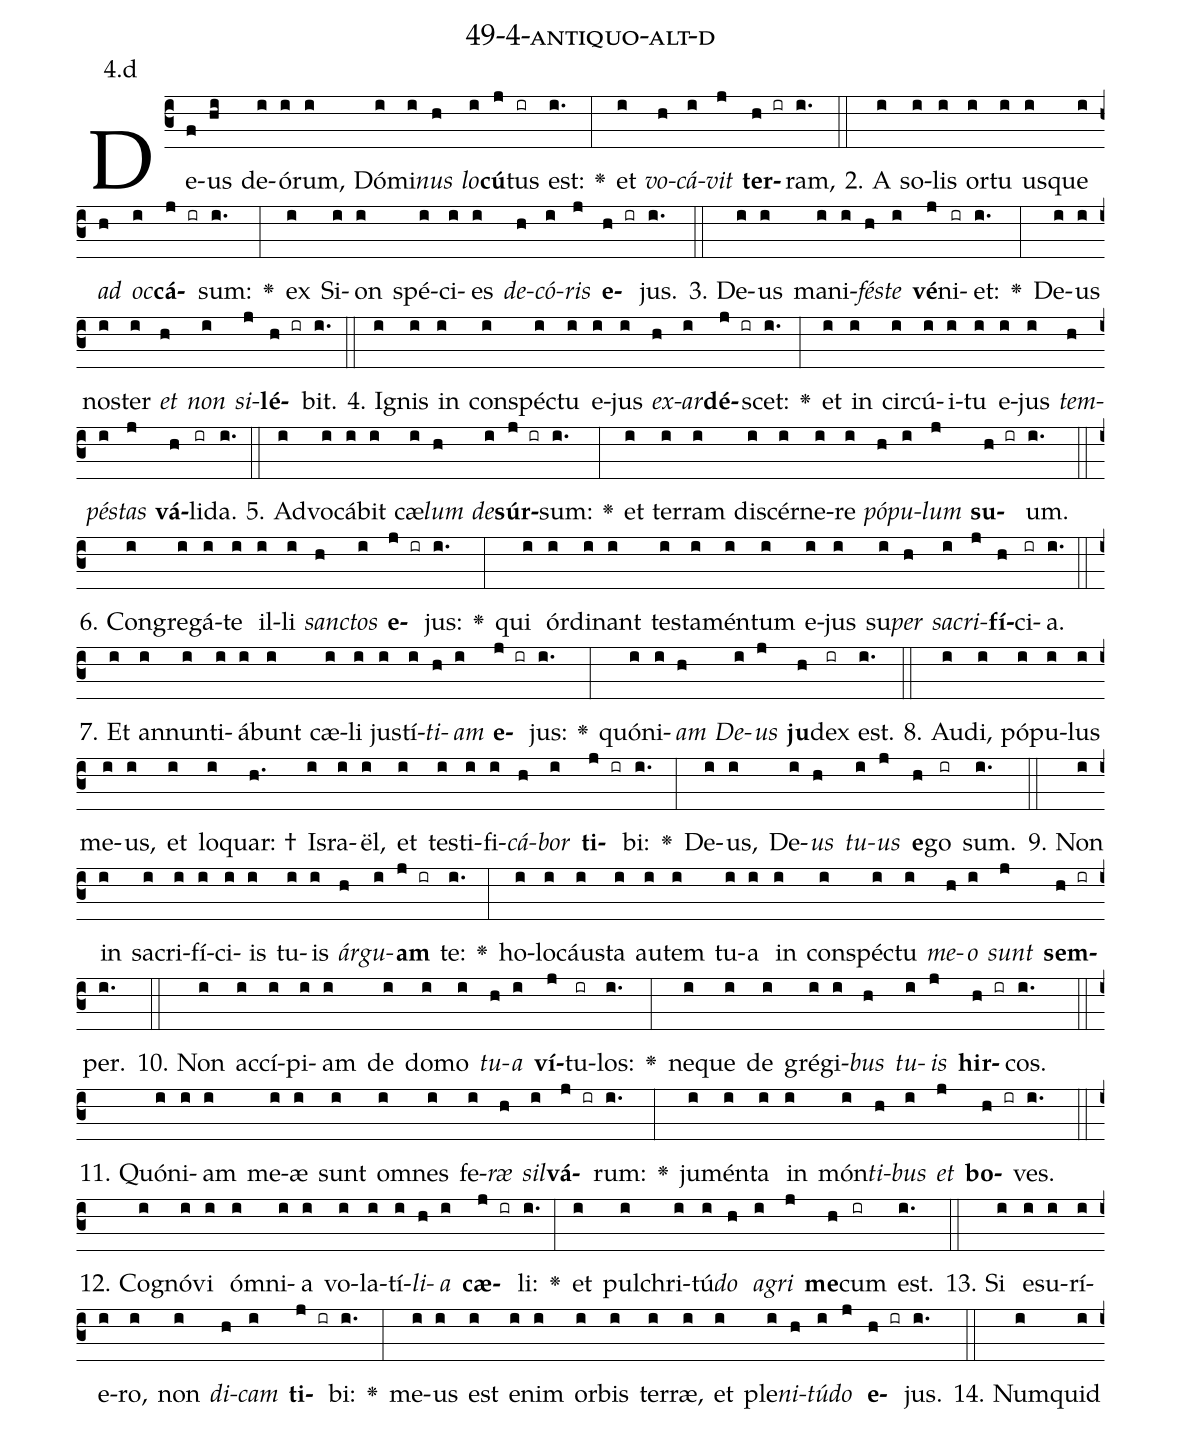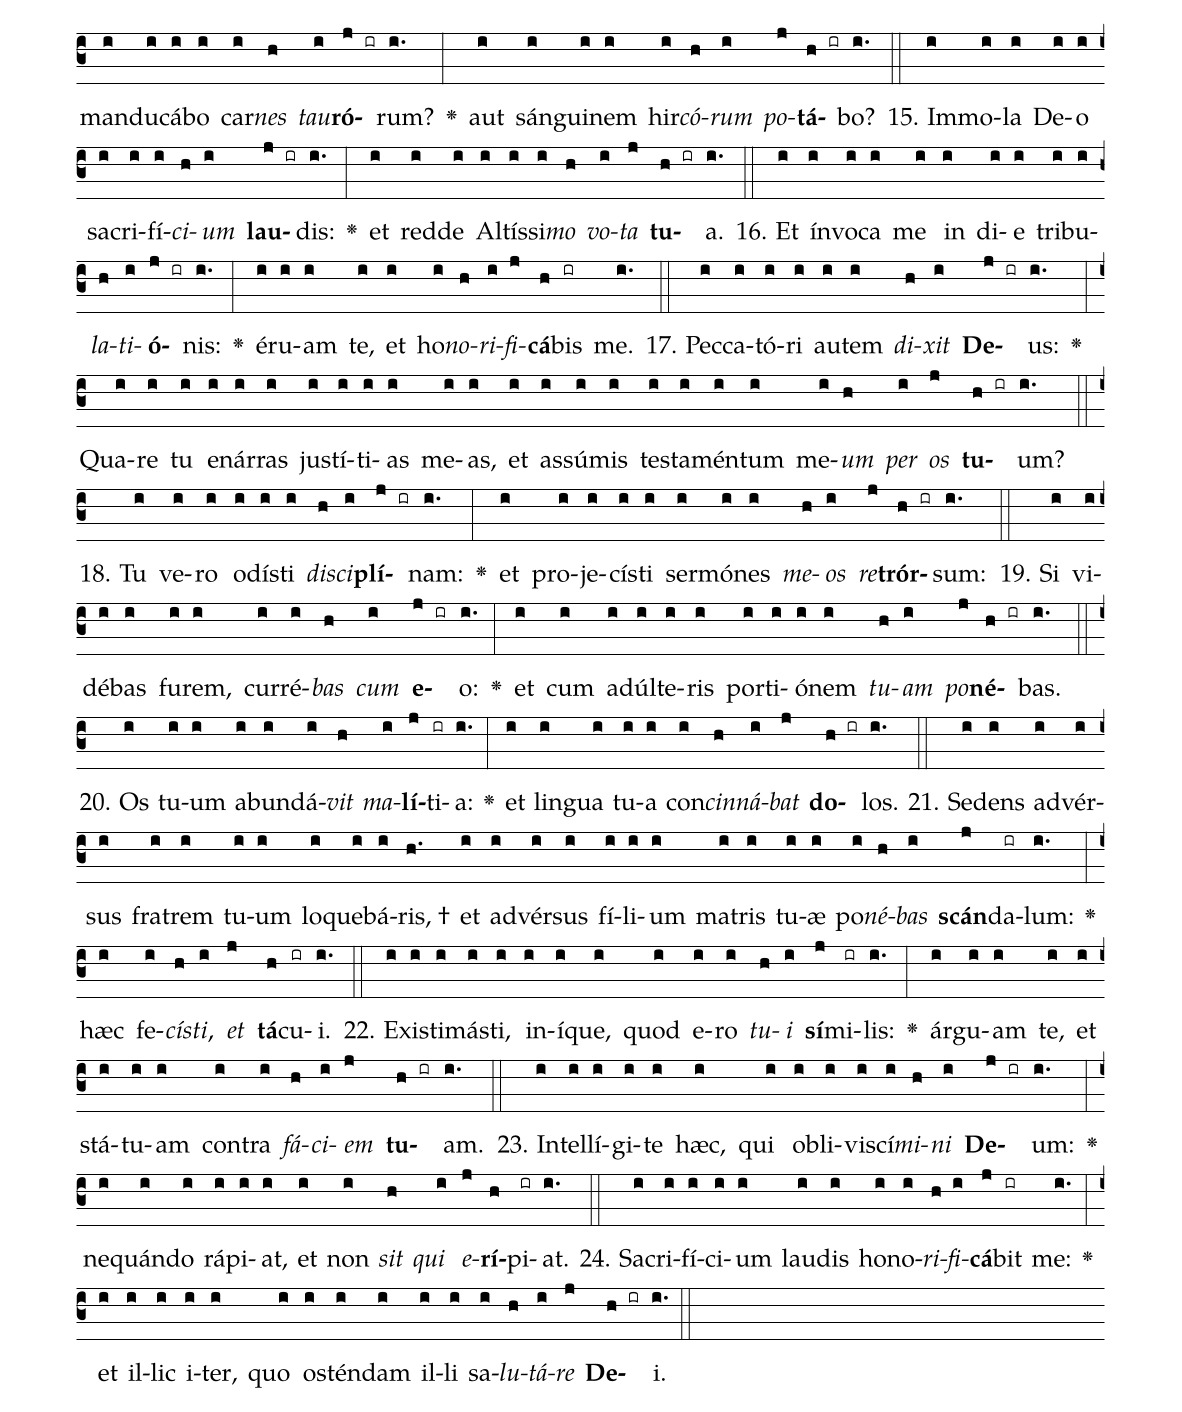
name: 49-4-antiquo-alt-d;
annotation: 4.d;
%%
(c3)De(f)us(hi) de(i)ó(i)rum,(i) Dó(i)mi(i)<i>nus</i>(h) <i>lo</i>(i)<b>cú</b>(j)tus(ir) est:(i.) <v>\greheightstar</v>(:) et(i) <i>vo</i>(h)<i>cá</i>(i)<i>vit</i>(j) <b>ter</b>(h ir)ram,(i.) (::)
2. A(i) so(i)lis(i) or(i)tu(i) us(i)que(i) <i>ad</i>(h) <i>oc</i>(i)<b>cá</b>(j ir)sum:(i.) <v>\greheightstar</v>(:) ex(i) Si(i)on(i) spé(i)ci(i)es(i) <i>de</i>(h)<i>có</i>(i)<i>ris</i>(j) <b>e</b>(h ir)jus.(i.) (::)
3. De(i)us(i) ma(i)ni(i)<i>fés</i>(h)<i>te</i>(i) <b>vé</b>(j)ni(ir)et:(i.) <v>\greheightstar</v>(:) De(i)us(i) nos(i)ter(i) <i>et</i>(h) <i>non</i>(i) <i>si</i>(j)<b>lé</b>(h ir)bit.(i.) (::)
4. I(i)gnis(i) in(i) con(i)spéc(i)tu(i) e(i)jus(i) <i>ex</i>(h)<i>ar</i>(i)<b>dé</b>(j ir)scet:(i.) <v>\greheightstar</v>(:) et(i) in(i) cir(i)cú(i)i(i)tu(i) e(i)jus(i) <i>tem</i>(h)<i>pés</i>(i)<i>tas</i>(j) <b>vá</b>(h)li(ir)da.(i.) (::)
5. Ad(i)vo(i)cá(i)bit(i) cæ(i)<i>lum</i>(h) <i>de</i>(i)<b>súr</b>(j ir)sum:(i.) <v>\greheightstar</v>(:) et(i) ter(i)ram(i) di(i)scér(i)ne(i)re(i) <i>pó</i>(h)<i>pu</i>(i)<i>lum</i>(j) <b>su</b>(h ir)um.(i.) (::)
6. Con(i)gre(i)gá(i)te(i) il(i)li(i) <i>sanc</i>(h)<i>tos</i>(i) <b>e</b>(j ir)jus:(i.) <v>\greheightstar</v>(:) qui(i) ór(i)di(i)nant(i) tes(i)ta(i)mén(i)tum(i) e(i)jus(i) su(i)<i>per</i>(h) <i>sa</i>(i)<i>cri</i>(j)<b>fí</b>(h)ci(ir)a.(i.) (::)
7. Et(i) an(i)nun(i)ti(i)á(i)bunt(i) cæ(i)li(i) jus(i)tí(i)<i>ti</i>(h)<i>am</i>(i) <b>e</b>(j ir)jus:(i.) <v>\greheightstar</v>(:) quón(i)i(i)<i>am</i>(h) <i>De</i>(i)<i>us</i>(j) <b>ju</b>(h)dex(ir) est.(i.) (::)
8. Au(i)di,(i) pó(i)pu(i)lus(i) me(i)us,(i) et(i) lo(i)quar: †(h.) Is(i)ra(i)ël,(i) et(i) tes(i)ti(i)fi(i)<i>cá</i>(h)<i>bor</i>(i) <b>ti</b>(j ir)bi:(i.) <v>\greheightstar</v>(:) De(i)us,(i) De(i)<i>us</i>(h) <i>tu</i>(i)<i>us</i>(j) <b>e</b>(h)go(ir) sum.(i.) (::)
9. Non(i) in(i) sa(i)cri(i)fí(i)ci(i)is(i) tu(i)is(i) <i>ár</i>(h)<i>gu</i>(i)<b>am</b>(j ir) te:(i.) <v>\greheightstar</v>(:) ho(i)lo(i)cáus(i)ta(i) au(i)tem(i) tu(i)a(i) in(i) con(i)spéc(i)tu(i) <i>me</i>(h)<i>o</i>(i) <i>sunt</i>(j) <b>sem</b>(h ir)per.(i.) (::)
10. Non(i) ac(i)cí(i)pi(i)am(i) de(i) do(i)mo(i) <i>tu</i>(h)<i>a</i>(i) <b>ví</b>(j)tu(ir)los:(i.) <v>\greheightstar</v>(:) ne(i)que(i) de(i) gré(i)gi(i)<i>bus</i>(h) <i>tu</i>(i)<i>is</i>(j) <b>hir</b>(h ir)cos.(i.) (::)
11. Quón(i)i(i)am(i) me(i)æ(i) sunt(i) om(i)nes(i) fe(i)<i>ræ</i>(h) <i>sil</i>(i)<b>vá</b>(j ir)rum:(i.) <v>\greheightstar</v>(:) ju(i)mén(i)ta(i) in(i) món(i)<i>ti</i>(h)<i>bus</i>(i) <i>et</i>(j) <b>bo</b>(h ir)ves.(i.) (::)
12. Co(i)gnó(i)vi(i) óm(i)ni(i)a(i) vo(i)la(i)tí(i)<i>li</i>(h)<i>a</i>(i) <b>cæ</b>(j ir)li:(i.) <v>\greheightstar</v>(:) et(i) pul(i)chri(i)tú(i)<i>do</i>(h) <i>a</i>(i)<i>gri</i>(j) <b>me</b>(h)cum(ir) est.(i.) (::)
13. Si(i) e(i)su(i)rí(i)e(i)ro,(i) non(i) <i>di</i>(h)<i>cam</i>(i) <b>ti</b>(j ir)bi:(i.) <v>\greheightstar</v>(:) me(i)us(i) est(i) e(i)nim(i) or(i)bis(i) ter(i)ræ,(i) et(i) ple(i)<i>ni</i>(h)<i>tú</i>(i)<i>do</i>(j) <b>e</b>(h ir)jus.(i.) (::)
14. Num(i)quid(i) man(i)du(i)cá(i)bo(i) car(i)<i>nes</i>(h) <i>tau</i>(i)<b>ró</b>(j ir)rum?(i.) <v>\greheightstar</v>(:) aut(i) sán(i)gui(i)nem(i) hir(i)<i>có</i>(h)<i>rum</i>(i) <i>po</i>(j)<b>tá</b>(h ir)bo?(i.) (::)
15. Im(i)mo(i)la(i) De(i)o(i) sa(i)cri(i)fí(i)<i>ci</i>(h)<i>um</i>(i) <b>lau</b>(j ir)dis:(i.) <v>\greheightstar</v>(:) et(i) red(i)de(i) Al(i)tís(i)si(i)<i>mo</i>(h) <i>vo</i>(i)<i>ta</i>(j) <b>tu</b>(h ir)a.(i.) (::)
16. Et(i) ín(i)vo(i)ca(i) me(i) in(i) di(i)e(i) tri(i)bu(i)<i>la</i>(h)<i>ti</i>(i)<b>ó</b>(j ir)nis:(i.) <v>\greheightstar</v>(:) é(i)ru(i)am(i) te,(i) et(i) ho(i)<i>no</i>(h)<i>ri</i>(i)<i>fi</i>(j)<b>cá</b>(h)bis(ir) me.(i.) (::)
17. Pec(i)ca(i)tó(i)ri(i) au(i)tem(i) <i>di</i>(h)<i>xit</i>(i) <b>De</b>(j ir)us:(i.) <v>\greheightstar</v>(:) Qua(i)re(i) tu(i) e(i)nár(i)ras(i) jus(i)tí(i)ti(i)as(i) me(i)as,(i) et(i) as(i)sú(i)mis(i) tes(i)ta(i)mén(i)tum(i) me(i)<i>um</i>(h) <i>per</i>(i) <i>os</i>(j) <b>tu</b>(h ir)um?(i.) (::)
18. Tu(i) ve(i)ro(i) o(i)dís(i)ti(i) <i>di</i>(h)<i>sci</i>(i)<b>plí</b>(j ir)nam:(i.) <v>\greheightstar</v>(:) et(i) pro(i)je(i)cís(i)ti(i) ser(i)mó(i)nes(i) <i>me</i>(h)<i>os</i>(i) <i>re</i>(j)<b>trór</b>(h ir)sum:(i.) (::)
19. Si(i) vi(i)dé(i)bas(i) fu(i)rem,(i) cur(i)ré(i)<i>bas</i>(h) <i>cum</i>(i) <b>e</b>(j ir)o:(i.) <v>\greheightstar</v>(:) et(i) cum(i) ad(i)úl(i)te(i)ris(i) por(i)ti(i)ó(i)nem(i) <i>tu</i>(h)<i>am</i>(i) <i>po</i>(j)<b>né</b>(h ir)bas.(i.) (::)
20. Os(i) tu(i)um(i) ab(i)un(i)dá(i)<i>vit</i>(h) <i>ma</i>(i)<b>lí</b>(j)ti(ir)a:(i.) <v>\greheightstar</v>(:) et(i) lin(i)gua(i) tu(i)a(i) con(i)<i>cin</i>(h)<i>ná</i>(i)<i>bat</i>(j) <b>do</b>(h ir)los.(i.) (::)
21. Se(i)dens(i) ad(i)vér(i)sus(i) fra(i)trem(i) tu(i)um(i) lo(i)que(i)bá(i)ris, †(h.) et(i) ad(i)vér(i)sus(i) fí(i)li(i)um(i) ma(i)tris(i) tu(i)æ(i) po(i)<i>né</i>(h)<i>bas</i>(i) <b>scán</b>(j)da(ir)lum:(i.) <v>\greheightstar</v>(:) hæc(i) fe(i)<i>cís</i>(h)<i>ti</i>,(i) <i>et</i>(j) <b>tá</b>(h)cu(ir)i.(i.) (::)
22. Ex(i)is(i)ti(i)más(i)ti,(i) in(i)í(i)que,(i) quod(i) e(i)ro(i) <i>tu</i>(h)<i>i</i>(i) <b>sí</b>(j)mi(ir)lis:(i.) <v>\greheightstar</v>(:) ár(i)gu(i)am(i) te,(i) et(i) stá(i)tu(i)am(i) con(i)tra(i) <i>fá</i>(h)<i>ci</i>(i)<i>em</i>(j) <b>tu</b>(h ir)am.(i.) (::)
23. In(i)tel(i)lí(i)gi(i)te(i) hæc,(i) qui(i) ob(i)li(i)vi(i)scí(i)<i>mi</i>(h)<i>ni</i>(i) <b>De</b>(j ir)um:(i.) <v>\greheightstar</v>(:) ne(i)quán(i)do(i) rá(i)pi(i)at,(i) et(i) non(i) <i>sit</i>(h) <i>qui</i>(i) <i>e</i>(j)<b>rí</b>(h)pi(ir)at.(i.) (::)
24. Sa(i)cri(i)fí(i)ci(i)um(i) lau(i)dis(i) ho(i)no(i)<i>ri</i>(h)<i>fi</i>(i)<b>cá</b>(j)bit(ir) me:(i.) <v>\greheightstar</v>(:) et(i) il(i)lic(i) i(i)ter,(i) quo(i) os(i)tén(i)dam(i) il(i)li(i) sa(i)<i>lu</i>(h)<i>tá</i>(i)<i>re</i>(j) <b>De</b>(h ir)i.(i.) (::)
